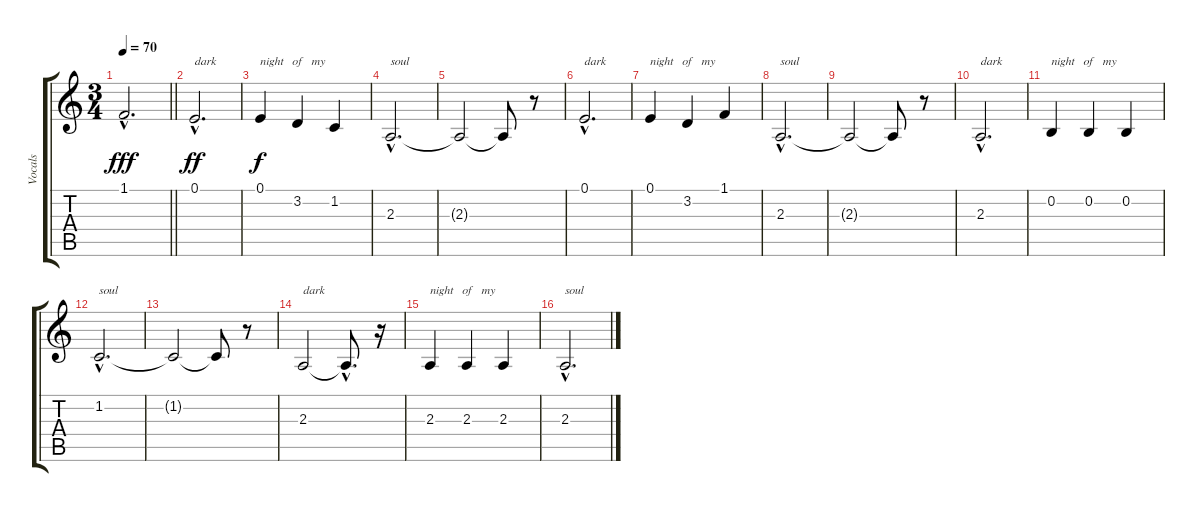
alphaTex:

\track ("Vocals" "Vocals") {instrument synthvoice}
\staff {score tabs}
\tuning (E4 B3 G3 D3 A2 E2) {hide}
\ts (3 4)
\tempo 70
\clef g2
\barLineRight lightlight
\ks c
1.1{hac}.2{d dy fff} |
0.1{hac}.2{d txt "dark" dy ff} |
0.1.4{txt "night   of   my" dy f} 3.2.4 1.2.4 |
2.3{hac}.2{d txt "soul"} |
2.3{t}.2 2.3{t}.8 r.8 |
0.1{hac}.2{d txt "dark"} |
0.1.4{txt "night   of   my"} 3.2.4 1.1.4 |
2.3{hac}.2{d txt "soul"} |
2.3{t}.2 2.3{t}.8 r.8 |
2.3{hac}.2{d txt "dark"} |
0.2.4{txt "night   of   my"} 0.2.4 0.2.4 |
1.2{hac}.2{d txt "soul"} |
1.2{t}.2 1.2{t}.8 r.8 |
2.3.2{txt "dark"} 2.3{hac t}.8{d} r.16 |
2.3.4{txt "night   of   my"} 2.3.4 2.3.4 |
2.3{hac}.2{d txt "soul"}
